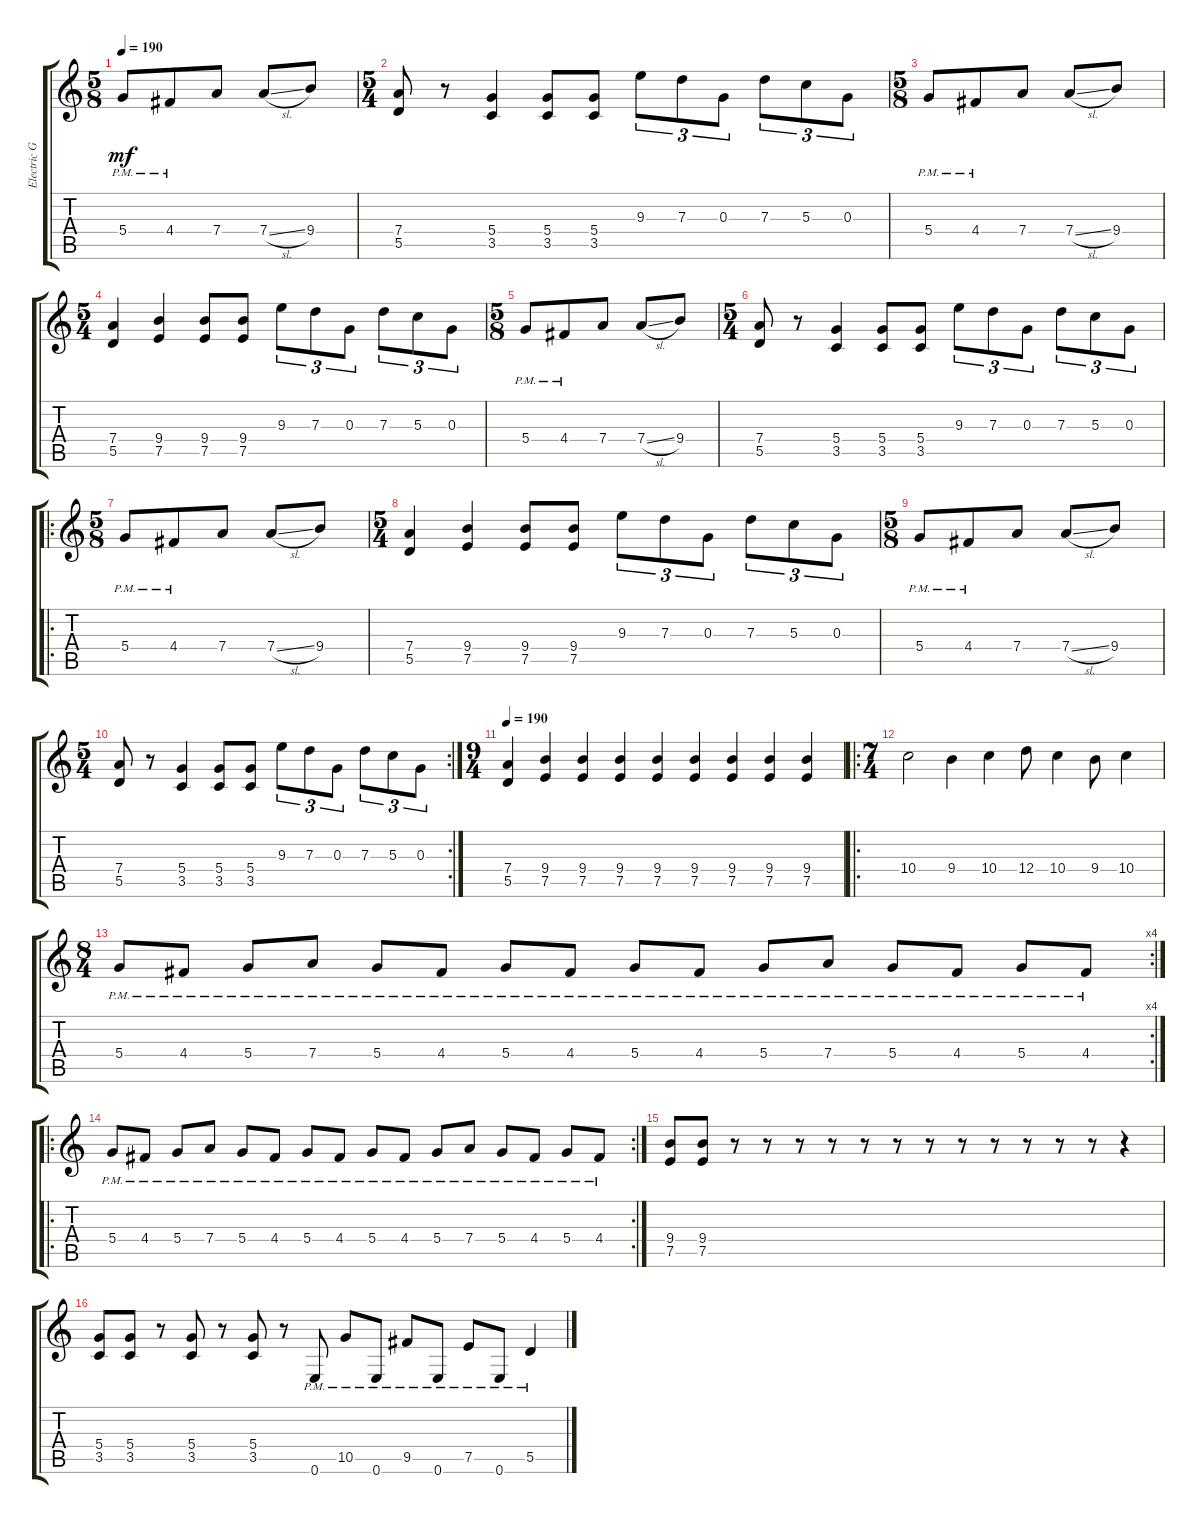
\track ("Electric Guitar 1" "Electric G") {instrument distortionguitar}
\staff {score tabs}
\tuning (E4 B3 G3 D3 A2 E2) {hide}
\ts (5 8)
\tempo 190
\clef g2
\ks c
5.4{pm}.8{dy mf} 4.4{pm}.8 7.4.8 7.4{sl}.8 9.4.8 |
\ts (5 4)
(7.4 5.5).8 r.8 (5.4 3.5).4 (5.4 3.5).8 (5.4 3.5).8 9.3.8{tu (3 2)} 7.3.8{tu (3 2)} 0.3.8{tu (3 2)} 7.3.8{tu (3 2)} 5.3.8{tu (3 2)} 0.3.8{tu (3 2)} |
\ts (5 8)
5.4{pm}.8 4.4{pm}.8 7.4.8 7.4{sl}.8 9.4.8 |
\ts (5 4)
(7.4 5.5).4 (9.4 7.5).4 (9.4 7.5).8 (9.4 7.5).8 9.3.8{tu (3 2)} 7.3.8{tu (3 2)} 0.3.8{tu (3 2)} 7.3.8{tu (3 2)} 5.3.8{tu (3 2)} 0.3.8{tu (3 2)} |
\ts (5 8)
5.4{pm}.8 4.4{pm}.8 7.4.8 7.4{sl}.8 9.4.8 |
\ts (5 4)
(7.4 5.5).8 r.8 (5.4 3.5).4 (5.4 3.5).8 (5.4 3.5).8 9.3.8{tu (3 2)} 7.3.8{tu (3 2)} 0.3.8{tu (3 2)} 7.3.8{tu (3 2)} 5.3.8{tu (3 2)} 0.3.8{tu (3 2)} |
\ro
\ts (5 8)
5.4{pm}.8 4.4{pm}.8 7.4.8 7.4{sl}.8 9.4.8 |
\ts (5 4)
(7.4 5.5).4 (9.4 7.5).4 (9.4 7.5).8 (9.4 7.5).8 9.3.8{tu (3 2)} 7.3.8{tu (3 2)} 0.3.8{tu (3 2)} 7.3.8{tu (3 2)} 5.3.8{tu (3 2)} 0.3.8{tu (3 2)} |
\ts (5 8)
5.4{pm}.8 4.4{pm}.8 7.4.8 7.4{sl}.8 9.4.8 |
\rc 2
\ts (5 4)
(7.4 5.5).8 r.8 (5.4 3.5).4 (5.4 3.5).8 (5.4 3.5).8 9.3.8{tu (3 2)} 7.3.8{tu (3 2)} 0.3.8{tu (3 2)} 7.3.8{tu (3 2)} 5.3.8{tu (3 2)} 0.3.8{tu (3 2)} |
\ts (9 4)
\tempo 190
(7.4 5.5).4 (9.4 7.5).4 (9.4 7.5).4 (9.4 7.5).4 (9.4 7.5).4 (9.4 7.5).4 (9.4 7.5).4 (9.4 7.5).4 (9.4 7.5).4 |
\ro
\ts (7 4)
10.4.2 9.4.4 10.4.4 12.4.8 10.4.4 9.4.8 10.4.4 |
\rc 4
\ts (8 4)
5.4{pm}.8 4.4{pm}.8 5.4{pm}.8 7.4{pm}.8 5.4{pm}.8 4.4{pm}.8 5.4{pm}.8 4.4{pm}.8 5.4{pm}.8 4.4{pm}.8 5.4{pm}.8 7.4{pm}.8 5.4{pm}.8 4.4{pm}.8 5.4{pm}.8 4.4{pm}.8 |
\ro
\rc 2
5.4{pm}.8 4.4{pm}.8 5.4{pm}.8 7.4{pm}.8 5.4{pm}.8 4.4{pm}.8 5.4{pm}.8 4.4{pm}.8 5.4{pm}.8 4.4{pm}.8 5.4{pm}.8 7.4{pm}.8 5.4{pm}.8 4.4{pm}.8 5.4{pm}.8 4.4{pm}.8 |
(9.4 7.5).8 (9.4 7.5).8 r.8 r.8 r.8 r.8 r.8 r.8 r.8 r.8 r.8 r.8 r.8 r.8 r.4 |
(5.4 3.5).8 (5.4 3.5).8 r.8 (5.4 3.5).8 r.8 (5.4 3.5).8 r.8 0.6{pm}.8 10.5{pm}.8 0.6{pm}.8 9.5{pm}.8 0.6{pm}.8 7.5{pm}.8 0.6{pm}.8 5.5{pm}.4
